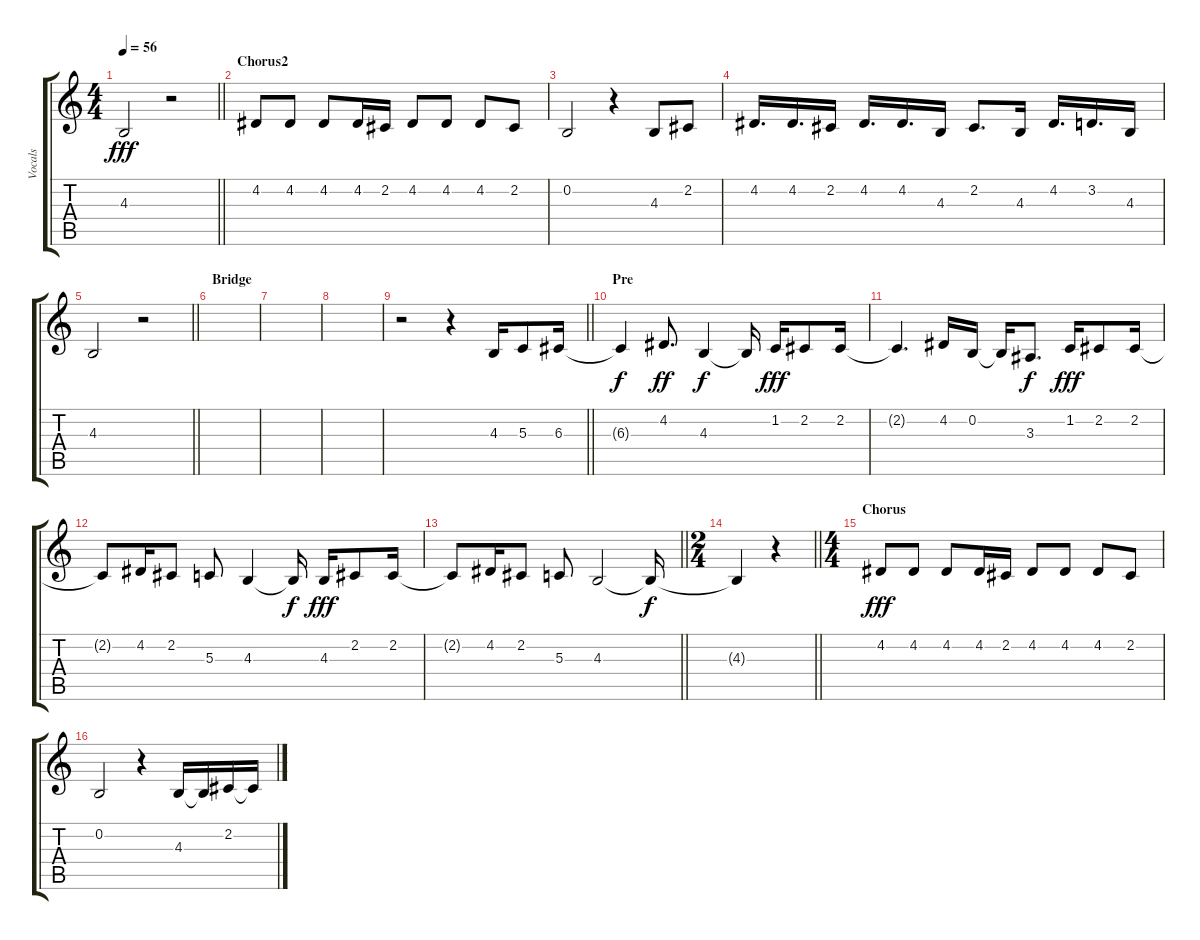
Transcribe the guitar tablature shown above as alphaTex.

\track ("Vocals" "Vocals") {instrument altosax}
\staff {score tabs}
\tuning (E4 B3 G3 D3 A2 E2) {hide}
\ts (4 4)
\tempo 56
\clef g2
\barLineRight lightlight
\ks c
4.3.2{dy fff} r.2 |
\section ("" "Chorus2")
4.2.8 4.2.8 4.2.8 4.2.16 2.2.16 4.2.8 4.2.8 4.2.8 2.2.8 |
0.2.2 r.4 4.3.8 2.2.8 |
4.2.16{d} 4.2.16{d} 2.2.16 4.2.16{d} 4.2.16{d} 4.3.16 2.2.8{d} 4.3.16 4.2.16{d} 3.2.16{d} 4.3.16 |
\barLineRight lightlight
4.3.2 r.2 |
\section ("" "Bridge")
|
|
|
\barLineRight lightlight
r.2 r.4 4.3.16 5.3.8 6.3.16 |
\section ("" "Pre")
6.3{t}.4{dy f} 4.2.8{d dy ff} 4.3.4{dy f} 4.3{t}.16 1.2.16{dy fff} 2.2.8 2.2.16 |
2.2{t}.4{d} 4.2.16 0.2.16 0.2{t}.16 3.3.8{d dy f} 1.2.16{dy fff} 2.2.8 2.2.16 |
2.2{t}.8 4.2.16 2.2.8 5.3.8 4.3.4 4.3{t}.16{dy f} 4.3.16{dy fff} 2.2.8 2.2.16 |
\barLineRight lightlight
2.2{t}.8 4.2.16 2.2.8 5.3.8 4.3.2 4.3{t}.16{dy f} |
\ts (2 4)
\barLineRight lightlight
4.3{t}.4 r.4 |
\ts (4 4)
\section ("" "Chorus")
4.2.8{dy fff} 4.2.8 4.2.8 4.2.16 2.2.16 4.2.8 4.2.8 4.2.8 2.2.8 |
0.2.2 r.4 4.3.16 4.3{t}.16 2.2.16 2.2{t}.16
